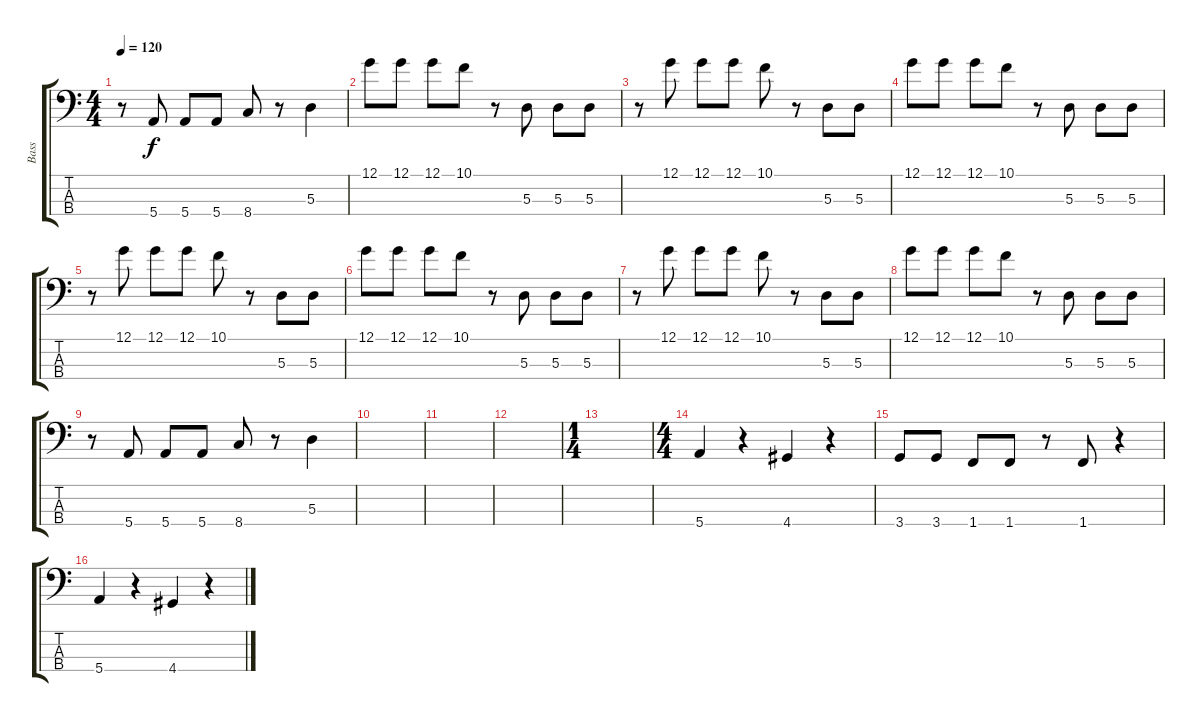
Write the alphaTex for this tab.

\track ("Bass" "Bass") {instrument fretlessbass}
\staff {score tabs}
\tuning (G2 D2 A1 E1) {hide}
\ts (4 4)
\tempo 120
\clef f4
\ks c
r.8{dy f} 5.4.8 5.4.8 5.4.8 8.4.8 r.8 5.3.4 |
12.1.8 12.1.8 12.1.8 10.1.8 r.8 5.3.8 5.3.8 5.3.8 |
r.8 12.1.8 12.1.8 12.1.8 10.1.8 r.8 5.3.8 5.3.8 |
12.1.8 12.1.8 12.1.8 10.1.8 r.8 5.3.8 5.3.8 5.3.8 |
r.8 12.1.8 12.1.8 12.1.8 10.1.8 r.8 5.3.8 5.3.8 |
12.1.8 12.1.8 12.1.8 10.1.8 r.8 5.3.8 5.3.8 5.3.8 |
r.8 12.1.8 12.1.8 12.1.8 10.1.8 r.8 5.3.8 5.3.8 |
12.1.8 12.1.8 12.1.8 10.1.8 r.8 5.3.8 5.3.8 5.3.8 |
r.8 5.4.8 5.4.8 5.4.8 8.4.8 r.8 5.3.4 |
|
|
|
\ts (1 4)
|
\ts (4 4)
5.4.4 r.4 4.4.4 r.4 |
3.4.8 3.4.8 1.4.8 1.4.8 r.8 1.4.8 r.4 |
5.4.4 r.4 4.4.4 r.4
